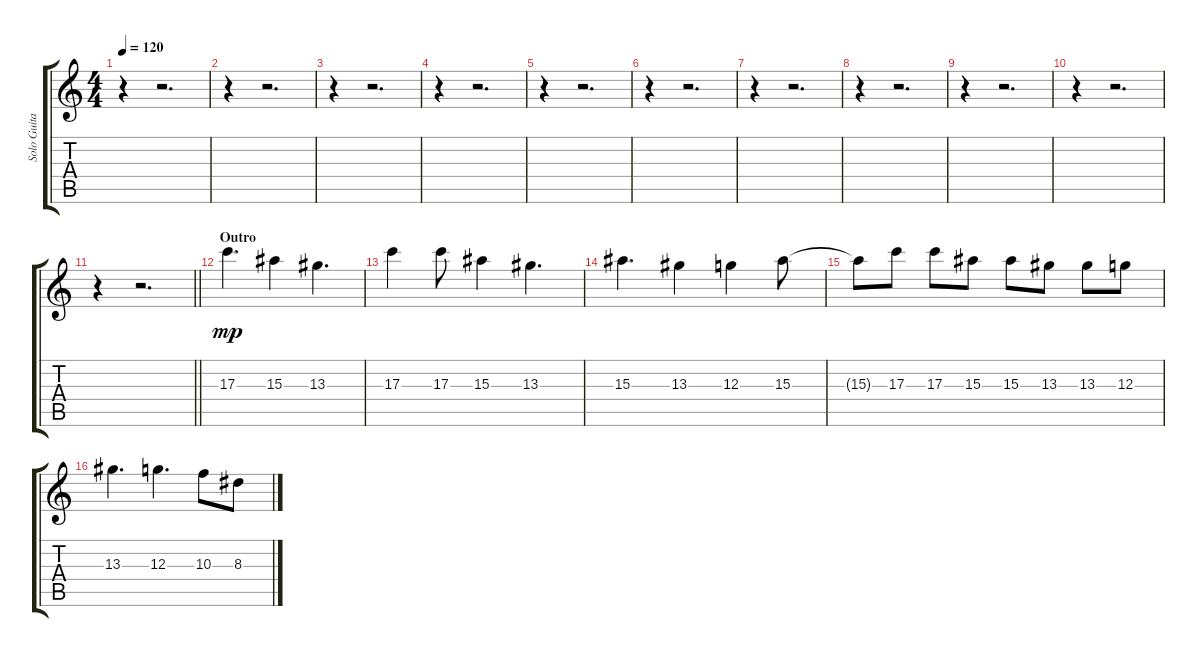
\track ("Solo Guitar" "Solo Guita") {instrument overdrivenguitar}
\staff {score tabs}
\tuning (E4 B3 G3 D3 A2 E2) {hide}
\ts (4 4)
\tempo 120
\clef g2
\ks c
r.4{dy mp} r.2{d} |
r.4 r.2{d} |
r.4 r.2{d} |
r.4 r.2{d} |
r.4 r.2{d} |
r.4 r.2{d} |
r.4 r.2{d} |
r.4 r.2{d} |
r.4 r.2{d} |
r.4 r.2{d} |
\barLineRight lightlight
r.4 r.2{d} |
\section ("" "Outro")
17.3.4{d} 15.3.4 13.3.4{d} |
17.3.4 17.3.8 15.3.4 13.3.4{d} |
15.3.4{d} 13.3.4 12.3.4 15.3.8 |
15.3{t}.8 17.3.8 17.3.8 15.3.8 15.3.8 13.3.8 13.3.8 12.3.8 |
13.3.4{d} 12.3.4{d} 10.3.8 8.3.8
